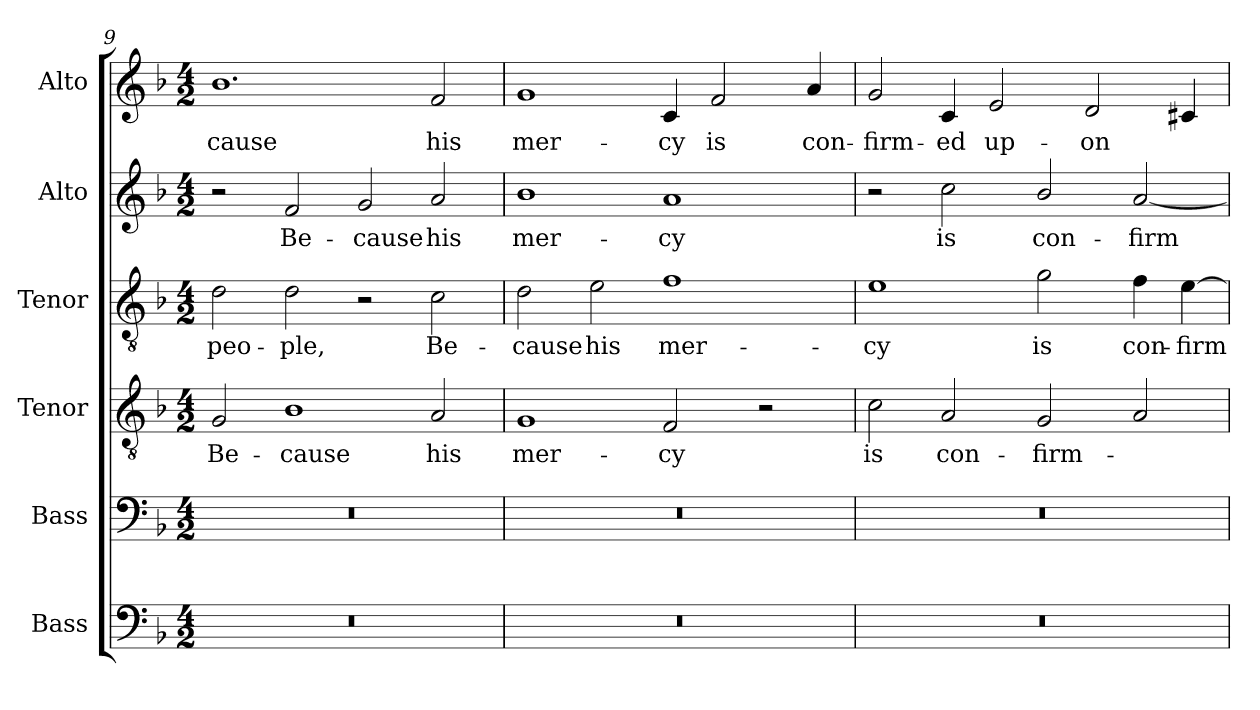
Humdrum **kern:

**kern	**kern	**kern	**text	**kern	**text	**kern	**text	**kern	**text
*part6	*part5	*part4	*part4	*part3	*part3	*part2	*part2	*part1	*part1
*staff6	*staff5	*staff4	*staff4	*staff3	*staff3	*staff2	*staff2	*staff1	*staff1
*I"Bass	*I"Bass	*I"Tenor	*	*I"Tenor	*	*I"Alto	*	*I"Alto	*
*I'B.	*I'B.	*I'T.	*	*I'T.	*	*I'A.	*	*I'A.	*
*clefF4	*clefF4	*clefGv2	*	*clefGv2	*	*clefG2	*	*clefG2	*
*	*	*ITrd7c12	*	*ITrd7c12	*	*	*	*	*
*k[b-]	*k[b-]	*k[b-]	*	*k[b-]	*	*k[b-]	*	*k[b-]	*
*F:	*F:	*F:	*	*F:	*	*F:	*	*F:	*
*M4/2	*M4/2	*M4/2	*	*M4/2	*	*M4/2	*	*M4/2	*
=9	=9	=9	=9	=9	=9	=9	=9	=9	=9
!LO:N:vis=1	!LO:N:vis=1	!	!	!	!	!	!	!	!
!	!	!	!LO:LY:b:color=#000000	!	!	!	!	!	!
!	!	!	!	!	!LO:LY:b:color=#000000	!	!	!	!
!	!	!	!	!	!	!	!	!	!LO:LY:b:color=#000000
0r	0r	2GGi/	Be-	2Di\	peo-	2r	.	1.b-i	-cause
!	!	!	!LO:LY:b:color=#000000	!	!	!	!	!	!
!	!	!	!	!	!LO:LY:b:color=#000000	!	!	!	!
!	!	!	!	!	!	!	!LO:LY:b:color=#000000	!	!
.	.	1BB-i	-cause	2Di\	-ple,	2fi/	Be-	.	.
!	!	!	!	!	!	!	!LO:LY:b:color=#000000	!	!
.	.	.	.	2r	.	2gi/	-cause	.	.
!	!	!	!LO:LY:b:color=#000000	!	!	!	!	!	!
!	!	!	!	!	!LO:LY:b:color=#000000	!	!	!	!
!	!	!	!	!	!	!	!LO:LY:b:color=#000000	!	!
!	!	!	!	!	!	!	!	!	!LO:LY:b:color=#000000
.	.	2AAi/	his	2Ci\	Be-	2ai/	his	2fi/	his
=10	=10	=10	=10	=10	=10	=10	=10	=10	=10
!LO:N:vis=1	!LO:N:vis=1	!	!	!	!	!	!	!	!
!	!	!	!LO:LY:b:color=#000000	!	!	!	!	!	!
!	!	!	!	!	!LO:LY:b:color=#000000	!	!	!	!
!	!	!	!	!	!	!	!LO:LY:b:color=#000000	!	!
!	!	!	!	!	!	!	!	!	!LO:LY:b:color=#000000
0r	0r	1GGi	mer-	2Di\	-cause	1b-i	mer-	1gi	mer-
!	!	!	!	!	!LO:LY:b:color=#000000	!	!	!	!
.	.	.	.	2Ei\	his	.	.	.	.
!	!	!	!LO:LY:b:color=#000000	!	!	!	!	!	!
!	!	!	!	!	!LO:LY:b:color=#000000	!	!	!	!
!	!	!	!	!	!	!	!LO:LY:b:color=#000000	!	!
!	!	!	!	!	!	!	!	!	!LO:LY:b:color=#000000
.	.	2FFi/	-cy	1Fi	mer-	1ai	-cy	4ci/	-cy
!	!	!	!	!	!	!	!	!	!LO:LY:b:color=#000000
.	.	.	.	.	.	.	.	2fi/	is
.	.	2r	.	.	.	.	.	.	.
!	!	!	!	!	!	!	!	!	!LO:LY:b:color=#000000
.	.	.	.	.	.	.	.	4ai/	con-
=11	=11	=11	=11	=11	=11	=11	=11	=11	=11
!LO:N:vis=1	!LO:N:vis=1	!	!	!	!	!	!	!	!
!	!	!	!LO:LY:b:color=#000000	!	!	!	!	!	!
!	!	!	!	!	!LO:LY:b:color=#000000	!	!	!	!
!	!	!	!	!	!	!	!	!	!LO:LY:b:color=#000000
0r	0r	2Ci\	is	1Ei	-cy	2r	.	2gi/	-firm-
!	!	!	!LO:LY:b:color=#000000	!	!	!	!	!	!
!	!	!	!	!	!	!	!LO:LY:b:color=#000000	!	!
!	!	!	!	!	!	!	!	!	!LO:LY:b:color=#000000
.	.	2AAi/	con-	.	.	2cci\	is	4ci/	-ed
!	!	!	!	!	!	!	!	!	!LO:LY:b:color=#000000
.	.	.	.	.	.	.	.	2ei/	up-
!	!	!	!LO:LY:b:color=#000000	!	!	!	!	!	!
!	!	!	!	!	!LO:LY:b:color=#000000	!	!	!	!
!	!	!	!	!	!	!	!LO:LY:b:color=#000000	!	!
.	.	2GGi/	-firm-	2Gi\	is	2b-i/	con-	.	.
!	!	!	!	!	!	!	!	!	!LO:LY:b:color=#000000
.	.	.	.	.	.	.	.	2di/	-on
!	!	!	!	!	!LO:LY:b:color=#000000	!	!	!	!
!	!	!	!	!	!	!	!LO:LY:b:color=#000000	!	!
.	.	2AAi/	.	4Fi\	con-	[2ai/	-firm-	.	.
!	!	!	!	!	!LO:LY:b:color=#000000	!	!	!	!
.	.	.	.	[4Ei\	-firm-	.	.	4c#Xi/	.
=	=	=	=	=	=	=	=	=	=
*-	*-	*-	*-	*-	*-	*-	*-	*-	*-
